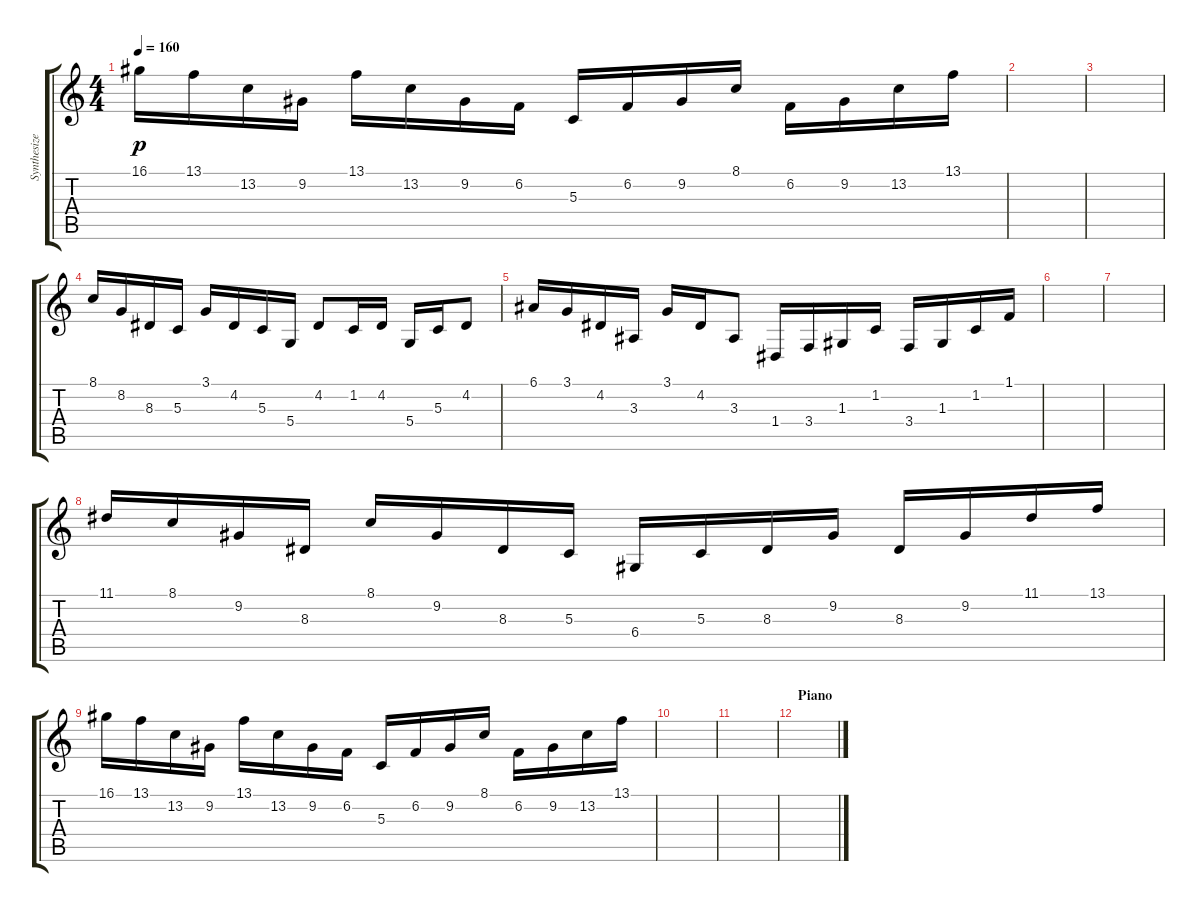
\track ("Synthesizer" "Synthesize") {instrument pad7halo}
\staff {score tabs}
\tuning (E4 B3 G3 D3 A2 E2) {hide}
\ts (4 4)
\tempo 160
\clef g2
\ks c
16.1.16{dy p} 13.1.16 13.2.16 9.2.16 13.1.16 13.2.16 9.2.16 6.2.16 5.3.16 6.2.16 9.2.16 8.1.16 6.2.16 9.2.16 13.2.16 13.1.16 |
|
|
8.1.16 8.2.16 8.3.16 5.3.16 3.1.16 4.2.16 5.3.16 5.4.16 4.2.8 1.2.16 4.2.16 5.4.16 5.3.16 4.2.8 |
6.1.16 3.1.16 4.2.16 3.3.16 3.1.16 4.2.16 3.3.8 1.4.16 3.4.16 1.3.16 1.2.16 3.4.16 1.3.16 1.2.16 1.1.16 |
|
|
11.1.16 8.1.16 9.2.16 8.3.16 8.1.16 9.2.16 8.3.16 5.3.16 6.4.16 5.3.16 8.3.16 9.2.16 8.3.16 9.2.16 11.1.16 13.1.16 |
16.1.16 13.1.16 13.2.16 9.2.16 13.1.16 13.2.16 9.2.16 6.2.16 5.3.16 6.2.16 9.2.16 8.1.16 6.2.16 9.2.16 13.2.16 13.1.16 |
|
|
\section ("" "Piano")
